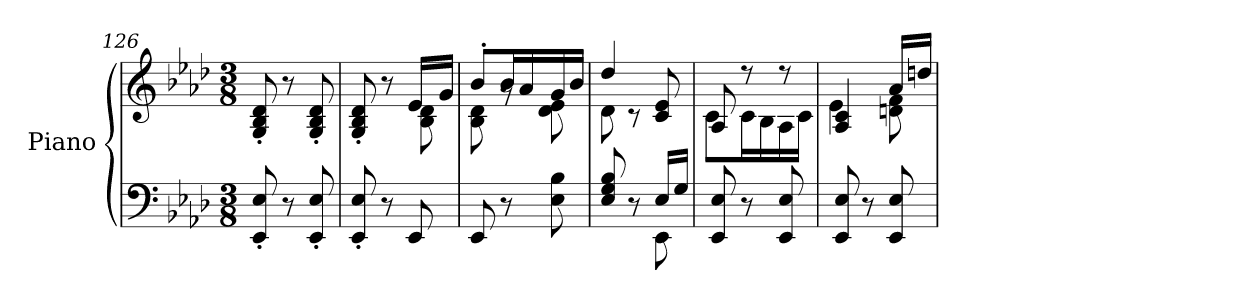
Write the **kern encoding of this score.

**kern	**kern
*part1	*part1
*staff2	*staff1
*I"Piano	*
*I'Pno	*
*clefF4	*clefG2
*k[b-e-a-d-]	*k[b-e-a-d-]
*M3/8	*M3/8
=126	=126
8EE-/' 8E-/'	8G/' 8B-/' 8d-/'
8r	8r
8EE-/' 8E-/'	8G/' 8B-/' 8d-/'
=127	=127
*	*^
8EE-/' 8E-/'	8G/' 8B-/' 8d-/'	4ryy
8r	8r	.
8EE-/	16e-/LL	8B-\ 8d-\
.	16g/JJ	.
=128	=128	=128
8EE-/	8b-'/L	8B-\ 8d-\
8r	16b-/L	8rg
.	16a-/	.
8E-\ 8B-\	16g/	8d-\ 8e-\
.	16b-/JJ	.
=129	=129	=129
*^	*	*
8E-/ 8G/ 8B-/	4ryy	4dd-/	8d-\
8r	.	.	8r
16E-/LL	8EE-\	8c/ 8e-/	8ryy
16G/JJ	.	.	.
*v	*v	*	*
=130	=130	=130
8EE-/ 8E-/	8A-/	8c\L
8r	8r	16c\L
.	.	16B-\
8EE-/ 8E-/	8r	16A-\
.	.	16c\JJ
!!LO:LB:g=z	!!
=131	=131	=131
8EE-/ 8E-/	4A-/ 4c/	4e-\
8r	.	.
8EE-/ 8E-/	16a-/LL	8dn\ 8f\
.	16ddn/JJ	.
*	*v	*v
=	=
*-	*-
